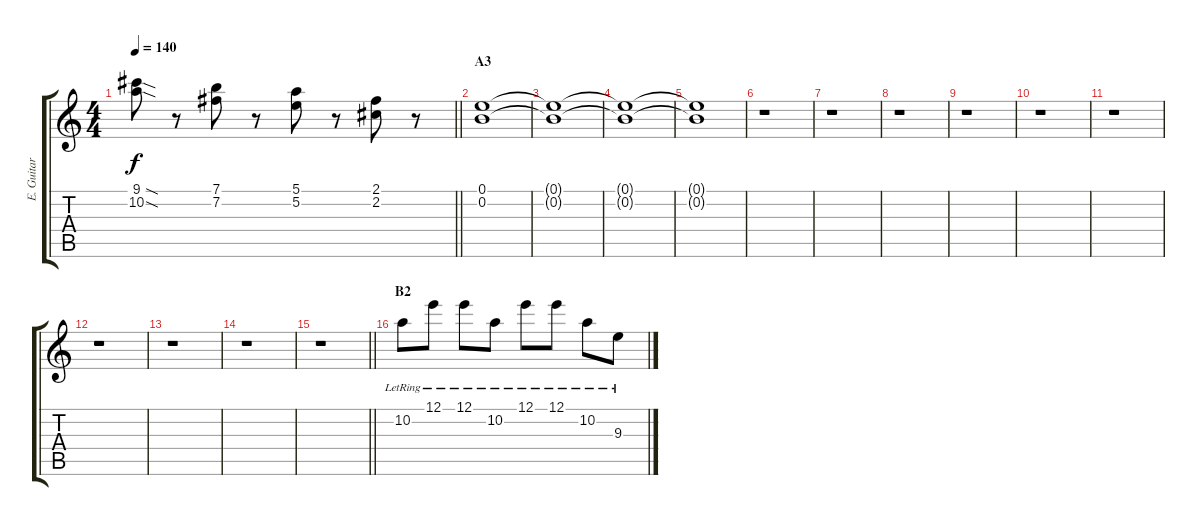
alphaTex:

\track ("E. Guitar I" "E. Guitar ") {instrument distortionguitar}
\staff {score tabs}
\tuning (E4 B3 G3 D3 A2 E2) {hide}
\ts (4 4)
\tempo 140
\clef g2
\barLineRight lightlight
\ks c
(9.1{sod t} 10.2{sod t}).8{dy f} r.8 (7.1 7.2).8 r.8 (5.1 5.2).8 r.8 (2.1 2.2).8 r.8 |
\section ("" "A3")
(0.1 0.2).1{volume 3} |
(0.1{t} 0.2{t}).1 |
(0.1{t} 0.2{t}).1 |
(0.1{t} 0.2{t}).1 |
r.1{volume 11} |
r.1 |
r.1 |
r.1 |
r.1 |
r.1 |
r.1 |
r.1 |
r.1 |
\barLineRight lightlight
r.1 |
\section ("" "B2")
10.2{lr}.8 12.1{lr}.8 12.1{lr}.8 10.2{lr}.8 12.1{lr}.8 12.1{lr}.8 10.2{lr}.8 9.3{lr}.8
